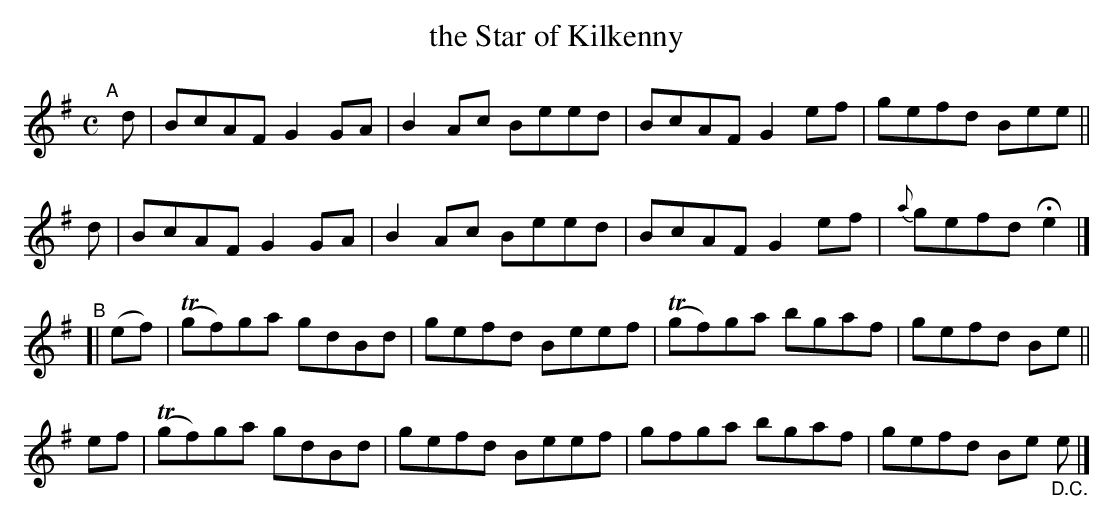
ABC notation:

X:1
T: the Star of Kilkenny
M: C
L: 1/8
K: Em
"^A"[|]\
d | BcAF G2GA | B2Ac Beed | BcAF G2ef | gefd Bee ||
d | BcAF G2GA | B2Ac Beed | BcAF G2ef | {a}gefd He2 |]
"^B"[|\
(ef) | (Tgf)ga gdBd | gefd Beef | (Tgf)ga bgaf | gefd Be ||
 ef  | (Tgf)ga gdBd | gefd Beef | gfga bgaf | gefd Be "_D.C."e |]
